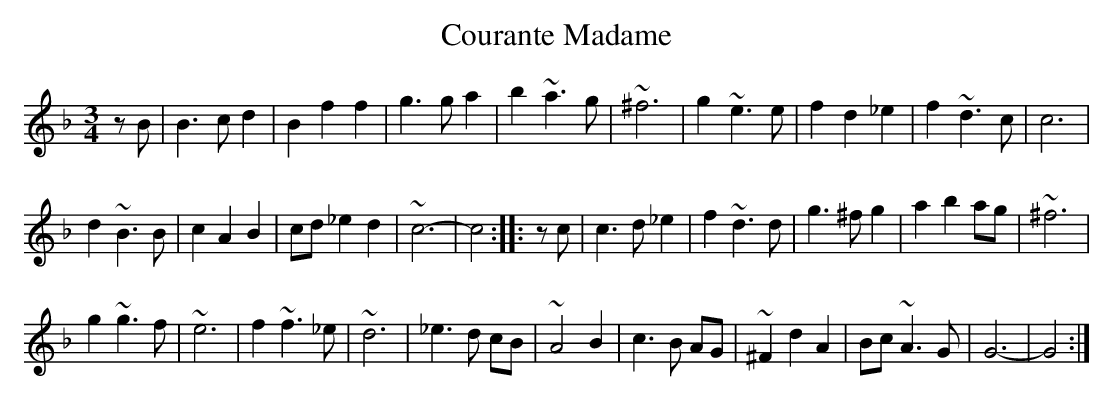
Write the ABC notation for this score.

X:1
T:Courante Madame
M:3/4
K:Gdor
zB|B3cd2|B2f2f2|g3ga2|b2~a3g|~^f6|g2~e3e|f2d2_e2|f2~d3c|c6|
d2~B3B|c2A2B2|cd_e2d2|~c6-|c4:||:zc|c3d_e2|f2~d3d|g3^fg2|a2b2ag|~^f6|
g2~g3f|~e6|f2~f3_e|~d6|_e3d cB|~A4B2|c3B AG|~^F2d2A2|Bc~A3G|G6-|G4:|
